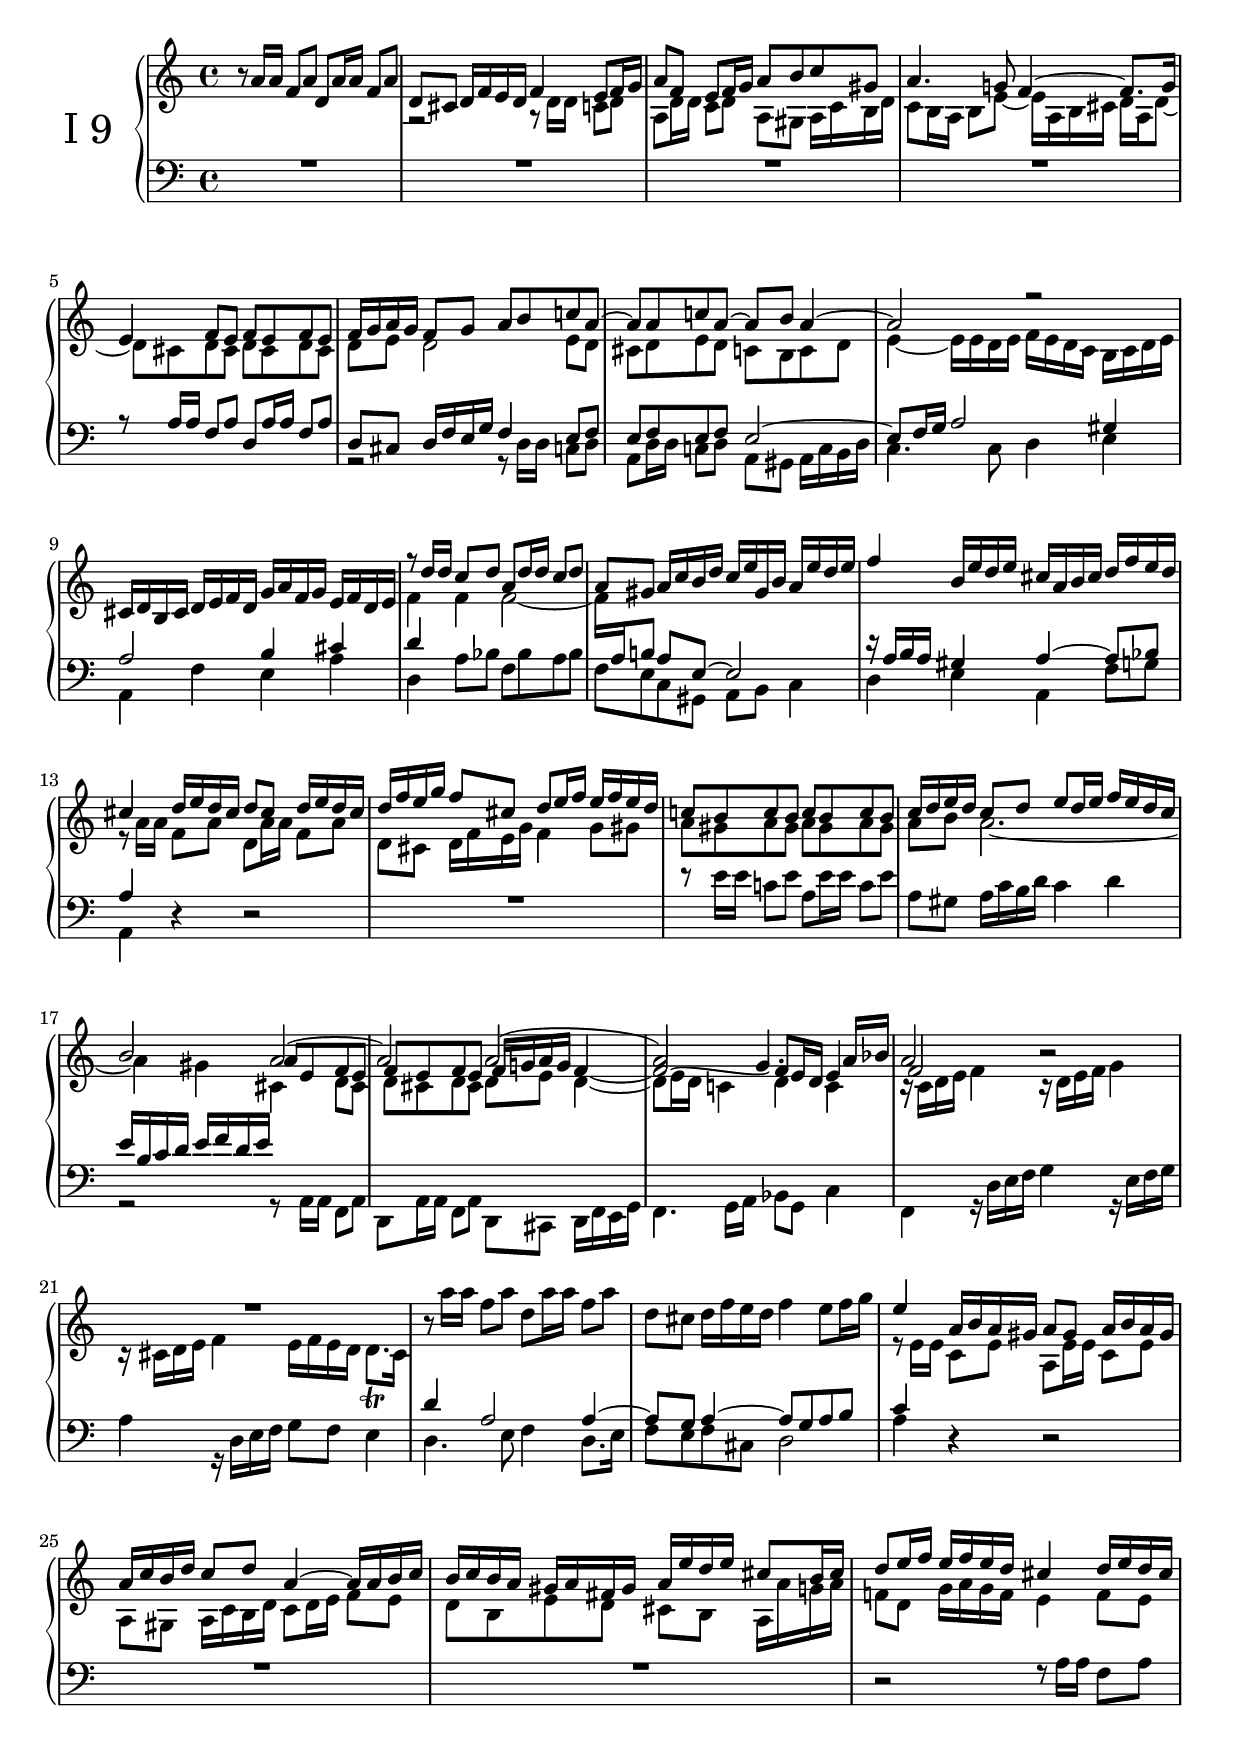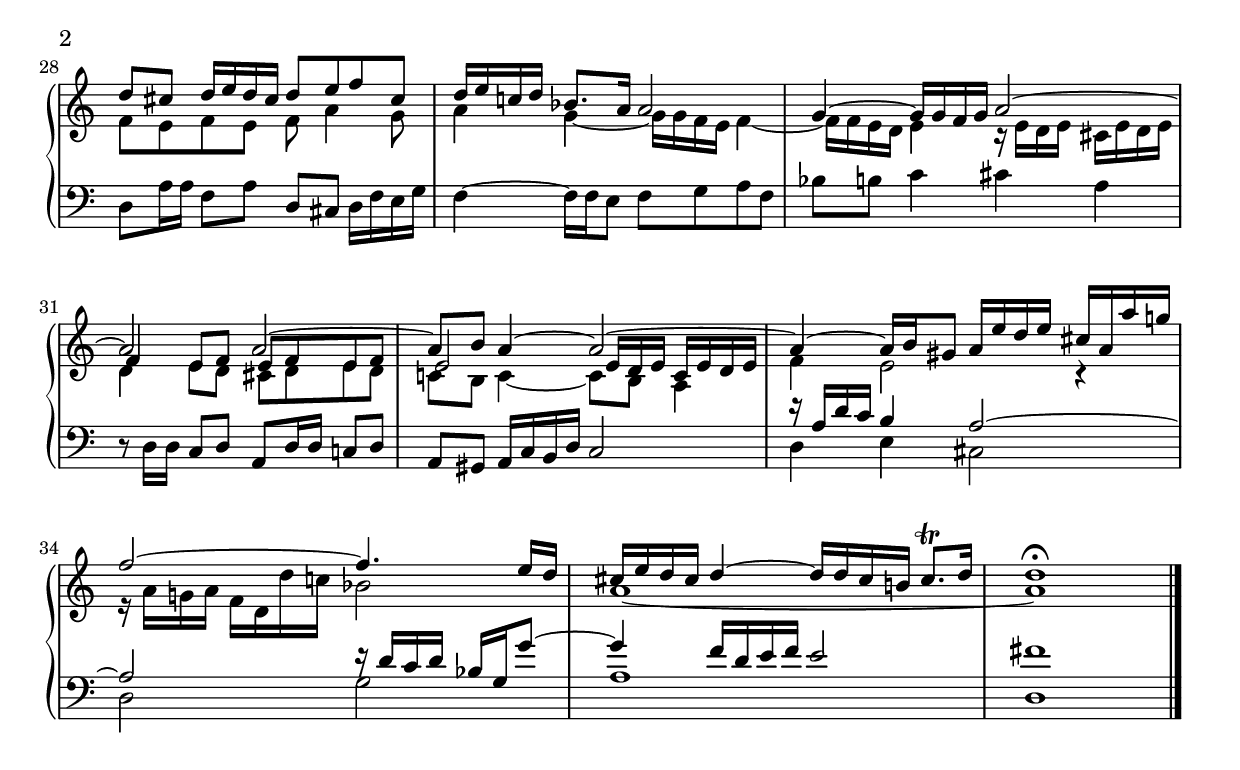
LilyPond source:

soprix = \relative c''
{
        \oneVoice
	r8 a16 a f8 a d, a'16 a f8 a |
	\voiceOne
	d, cis d16 f e d f4 e8 f16 g |
	a8 f e f16 g a8 b c gis |
	a4. g8 f4~f8. g16 |
	e4 f8 e f e f e |
	f16 g a g f8 g a b c a~ |
	a a c a~a b a4 ~|
	a2 r2 |
	s1 |
	r8 d16 d c8 d a d16 d c8 d |
	a gis a16 c b d c e gis, b a e' d e |
	f4 b,16 e d e cis a b cis d f e d |
	cis4 d16 e d cis d8 cis d16 e d cis |
	d f e g f8 cis d e16 f e f e d |
	c8 b c b c b c b|
	c16 d e d c8 d e d16 e f e d c |
	b2 \shape #'((0 . 0.5) (0 . 0.5) (0 . 0.5) (0 . 0.5)) Tie a~|
	a \shape #'((-0.25 . 1.2) (0 . 1.7) (0 . 1.2) (0 . 0.5)) Tie a~|
	a \voiceThree \once \override NoteColumn.force-hshift = #-1.4 g4. \voiceOne a16 bes |
	a2 b2\rest |
	R1 |
	\oneVoice
	r8 a'16 a f8 a d, a'16 a f8 a |
	d, cis d16 f e d f4 e8 f16 g |
	\voiceOne
	e4 a,16 b a gis a8 gis a16 b a gis |
	a16 c b d c8 d a4~ a16 a b c |
	b16 c b a gis a fis gis a e' d e cis8 b16 cis |
	d8 e16 f e f e d cis4  d16 e d cis |
	d8 cis d16 e d cis d8 e f cis |
	d16 e c d bes8. a16 a2 |
	g4 ~g16 g f g a2 ~|
	a \shape #'((0 . 0.5) (0 . 0.3) (0 . 0.3) (0 . 0.5) ) Tie a~|
	a8 b a4~  \shape #'( (0 . 0.5 ) (0 . 0.3) (0 . 0.3) (0 . 0.5)) Tie a2~ |
	a4 ~ a16 b gis8 a16 e' d e cis a a' g |
	f2 ~ f4. e16 d |
	cis e d cis d4~d16 d cis b cis8.\trill d16 |
	d1\fermata \bar "|."
}
altoix = \relative c'
{
	s1 |
	r2 r8 d16 d c8 d  |
	a d16 d c8 d a gis a16 c b d |
	c8 b16 a b8 e~e16 a, b cis d a d8~|
	d cis d cis d cis d cis |
	d e d2 e8 d |
	cis d e d c b c d |
	e4 ~e16 e d e f e d c b c d e |
	\stemUp
	cis d b cis d e f d g a f g e f d e |
	\stemDown
	f4 s2. |
	s1 | 
	s1 |
	r8 a16 a f8 a d, a'16 a f8 a |
	d,8 cis d16 f e g f4 g8 gis |
	a gis a gis a gis a gis|
	a b a2. ~|
	a4 gis \voiceThree  \once \override Beam.positions = #'(1 . 1) a8 e f e |
	f e f e \once \override Beam.positions = #'(1.4 . 2) f16 g a g \tieDown f4 ~ |
	\tieUp
	\shape #'((0 . -1) (-0.25 . -1) (-0.5 . -3) (-1 . -1.2)) Tie
	\voiceOne \once \override Beam.positions = #'(1.2 . 1)  f2 ~ f8 \voiceThree e16 d e4 |
	f2 s2 |
	R1 |
	\voiceTwo
	s1 | 
	s1 |
	r8 e16 e c8 e a, e'16 e c8 e |
	a, gis a16 c b d c8 d16 e f8 e |
	d b e d cis b a16 a' g a |
	f8 d g16 a g f e4 f8 e |
	f e f e f a4 g8 |
	a4 g~g16 g f e f4 ~ |
	f16 f e d e4 r16 e d e cis e d e |
	\voiceThree
	f4 e8 f \once \override Beam.positions = #'(0.6 . 0.8) e f e f |
	e2 s16 \once \override Beam.positions = #'(0.6 . 0.6) e d e \once \override Beam.positions = #'(0.6 . 0.6)  c e d e |
        \voiceTwo
        f4 e2 r4 |
	r16 a16 g a f d d' c bes2 |
	a1 ~ |
	a1 |
}
tenorix = \relative c'
{
	\clef bass
	R1*4 |
	r8 a16 a f8 a d, a'16 a f8 a |
	d,8 cis  d16 f e g f4 e8 f |
	e f e f e2~|
	e8 f16 g a2 gis4 |
	a2 b4 cis |
	d \change Staff="up" \voiceTwo f f2 ~|
	f16 \change Staff="down" \voiceOne a, b8 a e~e2 |
	r16 a b a gis4 a~a8 bes |
	\override Rest.staff-position = #0
	a4 r r2 |
	\override Rest.staff-position = #8
	R1 |
	\oneVoice
	r8 e'16 e c8 e a, e'16 e c8 e |
	a, gis a16 c b d c4 d |
	\voiceOne
	e16 b c d e f d e \change Staff="up" \voiceTwo cis4 d8 cis |
	\once \override NoteColumn.force-hshift = #0.5 d cis d cis d e d4 ~ |
	d8 e16 d c4 d c |
	c16\rest c d e f4 c16\rest d e f g4 |
	c,16\rest cis d e f4 e16 f e d d8.\trill cis16 |
	\change Staff="down" \voiceOne
	d4 a2 a4~|
	a8 g a4~ a8 g a b |
	c4 r r2 |
	R1 |
	R1 | 
	\oneVoice
	d,2\rest f8\rest a16 a f8 a |
	d, a'16 a f8 a d, cis d16 f e g |
	f4 ~f16 f e8 f g a f |
	bes b c4 cis a |
	\change Staff="up" \voiceTwo
	d e8 d \once \override NoteColumn.force-hshift = #0.5 cis d e d |
	c b c4 ~c8 b a4 |
	\change Staff="down" \voiceOne
	r16 a16 d c b4 a2 ~|
	a r16 d c d bes g g'8 ~|
	g4 f16 d e f e2 |
	fis1 |
}
bassix = \relative c
{
	R1*4 s1 |
	r2 r8 d16 d c8 d |
	a d16 d c8 d a gis a16 c b d |
	c4. c8 d4 e |
	a, f' e a |
	d, a'8 bes f bes a bes |
	f e c gis a b c4 |
	d e a, f'8 g |
	a,4 s s2 |
	R1 |
	s1 |
	s1 |
	r2 r8 a16 a f8 a|
	d, a'16 a f8 a d, cis d16 f e g |
	f4. g16 a bes8 g c4 |
	f, r16 d'16 e f g4 r16 e f g |
	a4 r16 d, e f g8 f e4 |
	d4. e8 f4 d8. e16 |
	f8 e f cis d2 |
	a'4 r4 r2 |
	R1|
	R1 |
	s1 s1 s1 s1|
	\oneVoice
	d,8\rest d16 d c8 d a d16 d c8 d |
	a gis a16 c b d c2 |
	\voiceTwo
	d4 e cis2 |
	d g |
	a1 | 
	d,1 |	
}


\include "merge.ly"
\score
{

	\new PianoStaff <<
		\accidentalStyle "piano"

		\set PianoStaff.instrumentName = # "Ⅰ 9"
		\new Staff ="up" << { \soprix } \\ {\altoix} >>
		\new Staff="down" << { \tenorix} \\ {\bassix} >>
	>>
	\layout  
	{
		\context { \PianoStaff \override InstrumentName #'font-size = #5  }
		\context { \Staff \consists #merge-rests-engraver }
		\context { \Staff \consists #merge-mmrests-engraver }
		\context 
		{
			\Score
			\override SpacingSpanner.common-shortest-duration = #(ly:make-moment 1/2)
		}
	}
	\midi {\tempo 4=100}
}